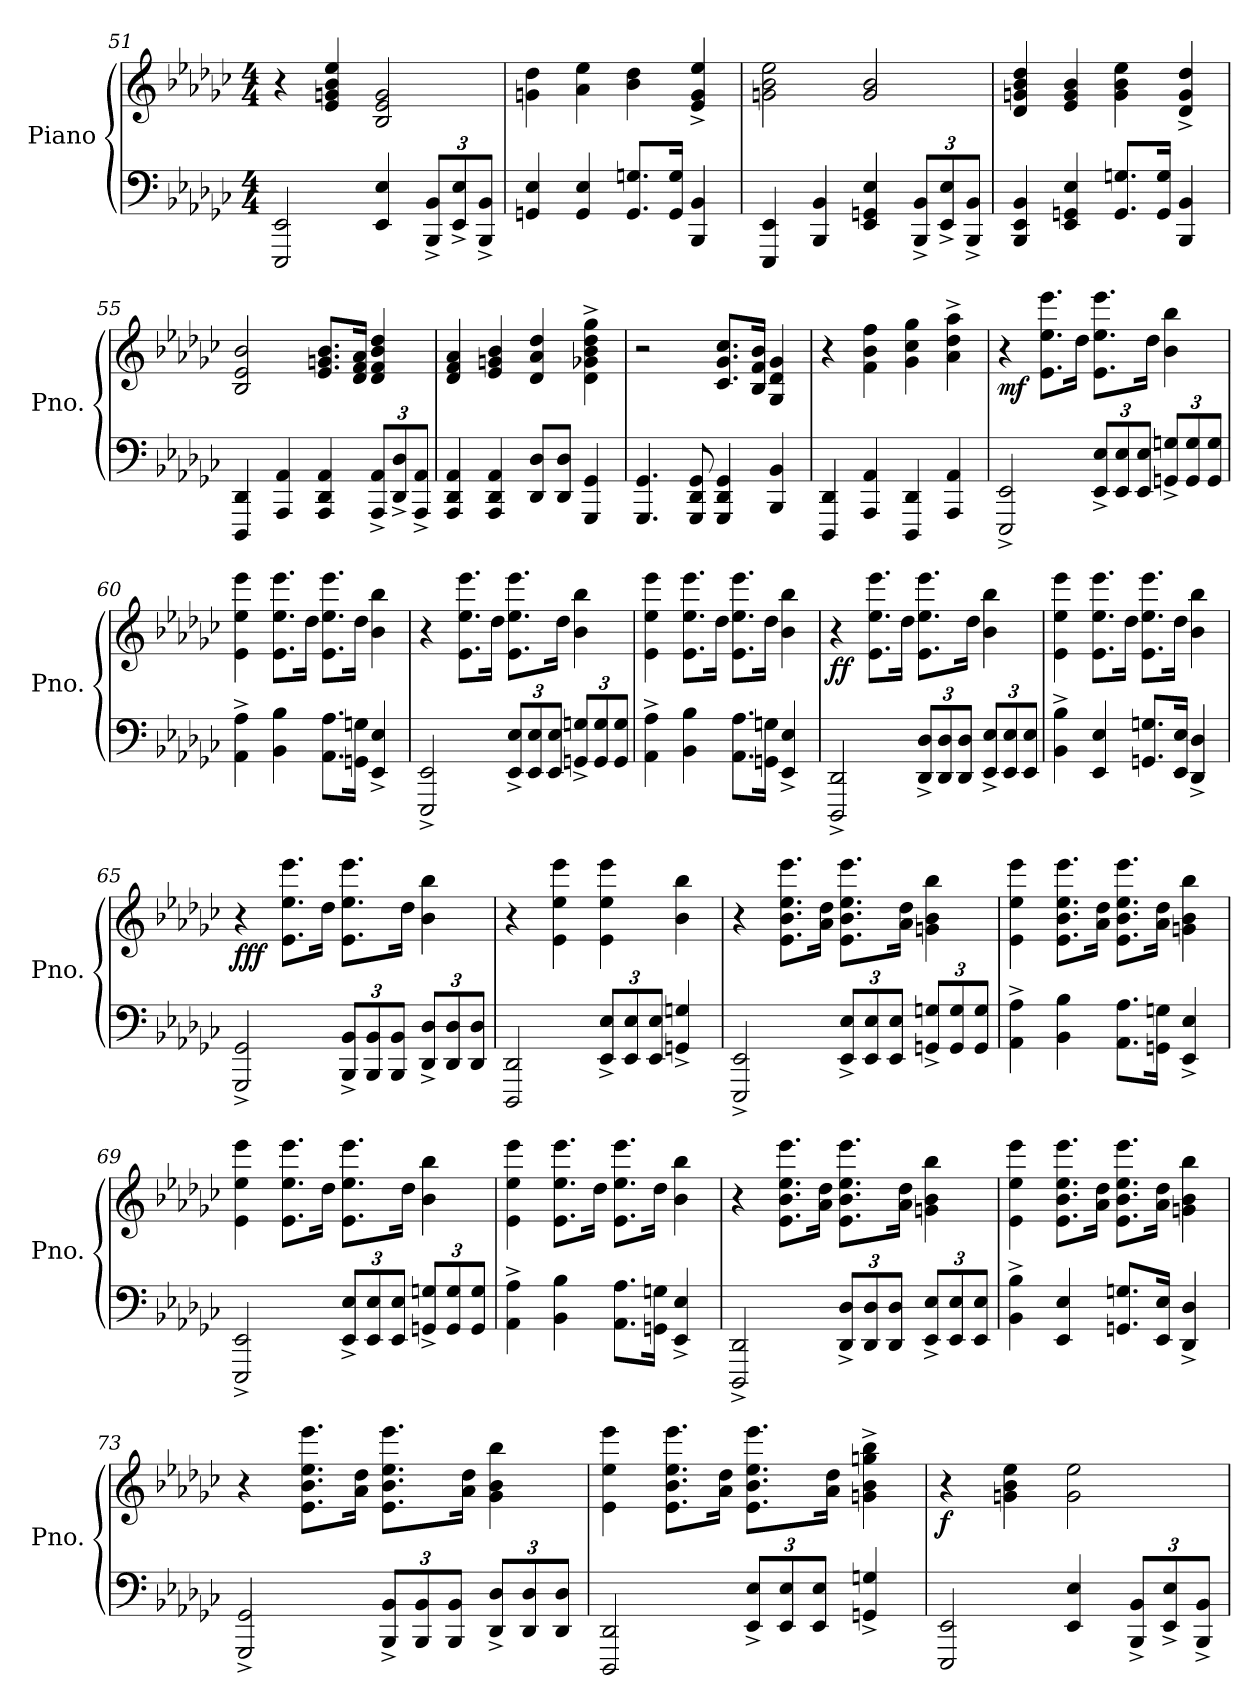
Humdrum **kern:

**kern	**kern	**dynam
*part1	*part1	*part1
*staff2	*staff1	*staff1/2
*I"Piano	*	*
*I'Pno.	*	*
*clefF4	*clefG2	*
*k[b-e-a-d-g-c-]	*k[b-e-a-d-g-c-]	*
*M4/4	*M4/4	*
=51	=51	=51
2EEE-/ 2EE-/	4r	.
.	4e-/ 4gn/ 4b-/ 4ee-/	.
4EE-/ 4E-/	2B-/ 2e-/ 2g/	.
*Xbrackettup	*	*
12BBB-/^ 12BB-/^L	.	.
12EE-/^ 12E-/^	.	.
12BBB-/^ 12BB-/^J	.	.
!!LO:LB:g=z
=52	=52	=52
4GGn/ 4E-/	4gn\ 4dd-\	.
4GG/ 4E-/	4a-\ 4ee-\	.
8.GG/ 8.Gn/L	4b-\ 4dd-\	.
16GG/ 16G/Jk	.	.
4BBB-/ 4BB-/	4e-/^ 4g/^ 4ee-/^	.
=53	=53	=53
4EEE-/ 4EE-/	2gn\ 2b-\ 2ee-\	.
4BBB-/ 4BB-/	.	.
4EE-/ 4GGn/ 4E-/	2g/ 2b-/	.
12BBB-/^ 12BB-/^L	.	.
12EE-/^ 12E-/^	.	.
12BBB-/^ 12BB-/^J	.	.
=54	=54	=54
4BBB-/ 4EE-/ 4BB-/	4d-/ 4gn/ 4b-/ 4dd-/	.
4EE-/ 4GGn/ 4E-/	4e-/ 4g/ 4b-/	.
8.GG/ 8.Gn/L	4g\ 4b-\ 4ee-\	.
16GG/ 16G/Jk	.	.
4BBB-/ 4BB-/	4d-/^ 4g/^ 4dd-/^	.
=55	=55	=55
4DDD-/ 4DD-/	2B-/ 2e-/ 2b-/	.
4AAA-/ 4AA-/	.	.
4AAA-/ 4DD-/ 4AA-/	8.e-/ 8.gn/ 8.b-/L	.
.	16d-/ 16f/ 16a-/Jk	.
12AAA-/^ 12AA-/^L	4d-/ 4f/ 4b-/ 4dd-/	.
12DD-/^ 12D-/^	.	.
12AAA-/^ 12AA-/^J	.	.
!!LO:LB:g=z
=56	=56	=56
4AAA-/ 4DD-/ 4AA-/	4d-/ 4f/ 4a-/	.
4AAA-/ 4DD-/ 4AA-/	4e-/ 4gn/ 4b-/	.
8DD-/ 8D-/L	4d-/ 4a-/ 4dd-/	.
8DD-/ 8D-/J	.	.
4GGG-/ 4GG-/	4d-\^ 4g-X\^ 4b-\^ 4dd-\^ 4gg-\^	.
=57	=57	=57
4.GGG-/ 4.GG-/	2r	.
8GGG-/ 8DD-/ 8GG-/	.	.
4GGG-/ 4DD-/ 4GG-/	8.c-/ 8.g-/ 8.cc-/L	.
.	16B-/ 16f/ 16b-/Jk	.
4BBB-/ 4BB-/	4G-/ 4d-/ 4g-/	.
=58	=58	=58
4DDD-/ 4DD-/	4r	.
4AAA-/ 4AA-/	4f\ 4b-\ 4ff\	.
4DDD-/ 4DD-/	4g-\ 4cc-\ 4gg-\	.
4AAA-/ 4AA-/	4a-\^ 4dd-\^ 4aa-\^	.
=59	=59	=59
!	!	!LO:DY:b
2EEE-/^ 2EE-/^	4r	mf
.	8.e-\ 8.ee-\ 8.eee-\L	.
.	16dd-\Jk	.
12EE-/^ 12E-/^L	8.e-\ 8.ee-\ 8.eee-\L	.
12EE-/ 12E-/	.	.
12EE-/ 12E-/J	.	.
.	16dd-\Jk	.
12GGn/^ 12Gn/^L	4b-\ 4bb-\	.
12GG/ 12G/	.	.
12GG/ 12G/J	.	.
!!LO:LB:g=z
=60	=60	=60
4AA-\^ 4A-\^	4e-\ 4ee-\ 4eee-\	.
4BB-\ 4B-\	8.e-\ 8.ee-\ 8.eee-\L	.
.	16dd-\Jk	.
8.AA-\ 8.A-\L	8.e-\ 8.ee-\ 8.eee-\L	.
16GGn\ 16Gn\Jk	16dd-\Jk	.
4EE-/^ 4E-/^	4b-\ 4bb-\	.
=61	=61	=61
2EEE-/^ 2EE-/^	4r	.
.	8.e-\ 8.ee-\ 8.eee-\L	.
.	16dd-\Jk	.
12EE-/^ 12E-/^L	8.e-\ 8.ee-\ 8.eee-\L	.
12EE-/ 12E-/	.	.
12EE-/ 12E-/J	.	.
.	16dd-\Jk	.
12GGn/^ 12Gn/^L	4b-\ 4bb-\	.
12GG/ 12G/	.	.
12GG/ 12G/J	.	.
=62	=62	=62
4AA-\^ 4A-\^	4e-\ 4ee-\ 4eee-\	.
4BB-\ 4B-\	8.e-\ 8.ee-\ 8.eee-\L	.
.	16dd-\Jk	.
8.AA-\ 8.A-\L	8.e-\ 8.ee-\ 8.eee-\L	.
16GGn\ 16Gn\Jk	16dd-\Jk	.
4EE-/^ 4E-/^	4b-\ 4bb-\	.
=63	=63	=63
!	!	!LO:DY:b
2DDD-/^ 2DD-/^	4r	ff
.	8.e-\ 8.ee-\ 8.eee-\L	.
.	16dd-\Jk	.
12DD-/^ 12D-/^L	8.e-\ 8.ee-\ 8.eee-\L	.
12DD-/ 12D-/	.	.
12DD-/ 12D-/J	.	.
.	16dd-\Jk	.
12EE-/^ 12E-/^L	4b-\ 4bb-\	.
12EE-/ 12E-/	.	.
12EE-/ 12E-/J	.	.
!!LO:LB:g=z
=64	=64	=64
4BB-\^ 4B-\^	4e-\ 4ee-\ 4eee-\	.
4EE-/ 4E-/	8.e-\ 8.ee-\ 8.eee-\L	.
.	16dd-\Jk	.
8.GGn/ 8.Gn/L	8.e-\ 8.ee-\ 8.eee-\L	.
16EE-/ 16E-/Jk	16dd-\Jk	.
4DD-/^ 4D-/^	4b-\ 4bb-\	.
=65	=65	=65
!	!	!LO:DY:b
2GGG-/^ 2GG-/^	4r	fff
.	8.e-\ 8.ee-\ 8.eee-\L	.
.	16dd-\Jk	.
12BBB-/^ 12BB-/^L	8.e-\ 8.ee-\ 8.eee-\L	.
12BBB-/ 12BB-/	.	.
12BBB-/ 12BB-/J	.	.
.	16dd-\Jk	.
12DD-/^ 12D-/^L	4b-\ 4bb-\	.
12DD-/ 12D-/	.	.
12DD-/ 12D-/J	.	.
=66	=66	=66
2DDD-/ 2DD-/	4r	.
.	4e-\ 4ee-\ 4eee-\	.
12EE-/^ 12E-/^L	4e-\ 4ee-\ 4eee-\	.
12EE-/ 12E-/	.	.
12EE-/ 12E-/J	.	.
4GGn/^ 4Gn/^	4b-\ 4bb-\	.
=67	=67	=67
2EEE-/^ 2EE-/^	4r	.
.	8.e-\ 8.b-\ 8.ee-\ 8.eee-\L	.
.	16a-\ 16dd-\Jk	.
12EE-/^ 12E-/^L	8.e-\ 8.b-\ 8.ee-\ 8.eee-\L	.
12EE-/ 12E-/	.	.
12EE-/ 12E-/J	.	.
.	16a-\ 16dd-\Jk	.
12GGn/^ 12Gn/^L	4gn\ 4b-\ 4bb-\	.
12GG/ 12G/	.	.
12GG/ 12G/J	.	.
!!LO:LB:g=z
=68	=68	=68
4AA-\^ 4A-\^	4e-\ 4ee-\ 4eee-\	.
4BB-\ 4B-\	8.e-\ 8.b-\ 8.ee-\ 8.eee-\L	.
.	16a-\ 16dd-\Jk	.
8.AA-\ 8.A-\L	8.e-\ 8.b-\ 8.ee-\ 8.eee-\L	.
16GGn\ 16Gn\Jk	16a-\ 16dd-\Jk	.
4EE-/^ 4E-/^	4gn\ 4b-\ 4bb-\	.
=69	=69	=69
2EEE-/^ 2EE-/^	4e-\ 4ee-\ 4eee-\	.
.	8.e-\ 8.ee-\ 8.eee-\L	.
.	16dd-\Jk	.
12EE-/^ 12E-/^L	8.e-\ 8.ee-\ 8.eee-\L	.
12EE-/ 12E-/	.	.
12EE-/ 12E-/J	.	.
.	16dd-\Jk	.
12GGn/^ 12Gn/^L	4b-\ 4bb-\	.
12GG/ 12G/	.	.
12GG/ 12G/J	.	.
=70	=70	=70
4AA-\^ 4A-\^	4e-\ 4ee-\ 4eee-\	.
4BB-\ 4B-\	8.e-\ 8.ee-\ 8.eee-\L	.
.	16dd-\Jk	.
8.AA-\ 8.A-\L	8.e-\ 8.ee-\ 8.eee-\L	.
16GGn\ 16Gn\Jk	16dd-\Jk	.
4EE-/^ 4E-/^	4b-\ 4bb-\	.
!!LO:PB:g=z
=71	=71	=71
2DDD-/^ 2DD-/^	4r	.
.	8.e-\ 8.b-\ 8.ee-\ 8.eee-\L	.
.	16a-\ 16dd-\Jk	.
12DD-/^ 12D-/^L	8.e-\ 8.b-\ 8.ee-\ 8.eee-\L	.
12DD-/ 12D-/	.	.
12DD-/ 12D-/J	.	.
.	16a-\ 16dd-\Jk	.
12EE-/^ 12E-/^L	4gn\ 4b-\ 4bb-\	.
12EE-/ 12E-/	.	.
12EE-/ 12E-/J	.	.
=72	=72	=72
4BB-\^ 4B-\^	4e-\ 4ee-\ 4eee-\	.
4EE-/ 4E-/	8.e-\ 8.b-\ 8.ee-\ 8.eee-\L	.
.	16a-\ 16dd-\Jk	.
8.GGn/ 8.Gn/L	8.e-\ 8.b-\ 8.ee-\ 8.eee-\L	.
16EE-/ 16E-/Jk	16a-\ 16dd-\Jk	.
4DD-/^ 4D-/^	4gn\ 4b-\ 4bb-\	.
=73	=73	=73
2GGG-/^ 2GG-/^	4r	.
.	8.e-\ 8.b-\ 8.ee-\ 8.eee-\L	.
.	16a-\ 16dd-\Jk	.
12BBB-/^ 12BB-/^L	8.e-\ 8.b-\ 8.ee-\ 8.eee-\L	.
12BBB-/ 12BB-/	.	.
12BBB-/ 12BB-/J	.	.
.	16a-\ 16dd-\Jk	.
12DD-/^ 12D-/^L	4g-\ 4b-\ 4bb-\	.
12DD-/ 12D-/	.	.
12DD-/ 12D-/J	.	.
!!LO:LB:g=z
=74	=74	=74
2DDD-/ 2DD-/	4e-\ 4ee-\ 4eee-\	.
.	8.e-\ 8.b-\ 8.ee-\ 8.eee-\L	.
.	16a-\ 16dd-\Jk	.
12EE-/^ 12E-/^L	8.e-\ 8.b-\ 8.ee-\ 8.eee-\L	.
12EE-/ 12E-/	.	.
12EE-/ 12E-/J	.	.
.	16a-\ 16dd-\Jk	.
4GGn/^ 4Gn/^	4gn\^ 4b-\^ 4ggn\^ 4bb-\^	.
=75	=75	=75
!	!	!LO:DY:b
2EEE-/ 2EE-/	4r	f
.	4gn\ 4b-\ 4ee-\	.
4EE-/ 4E-/	2g\ 2ee-\	.
12BBB-/^ 12BB-/^L	.	.
12EE-/^ 12E-/^	.	.
12BBB-/^ 12BB-/^J	.	.
=	=	=
*-	*-	*-
